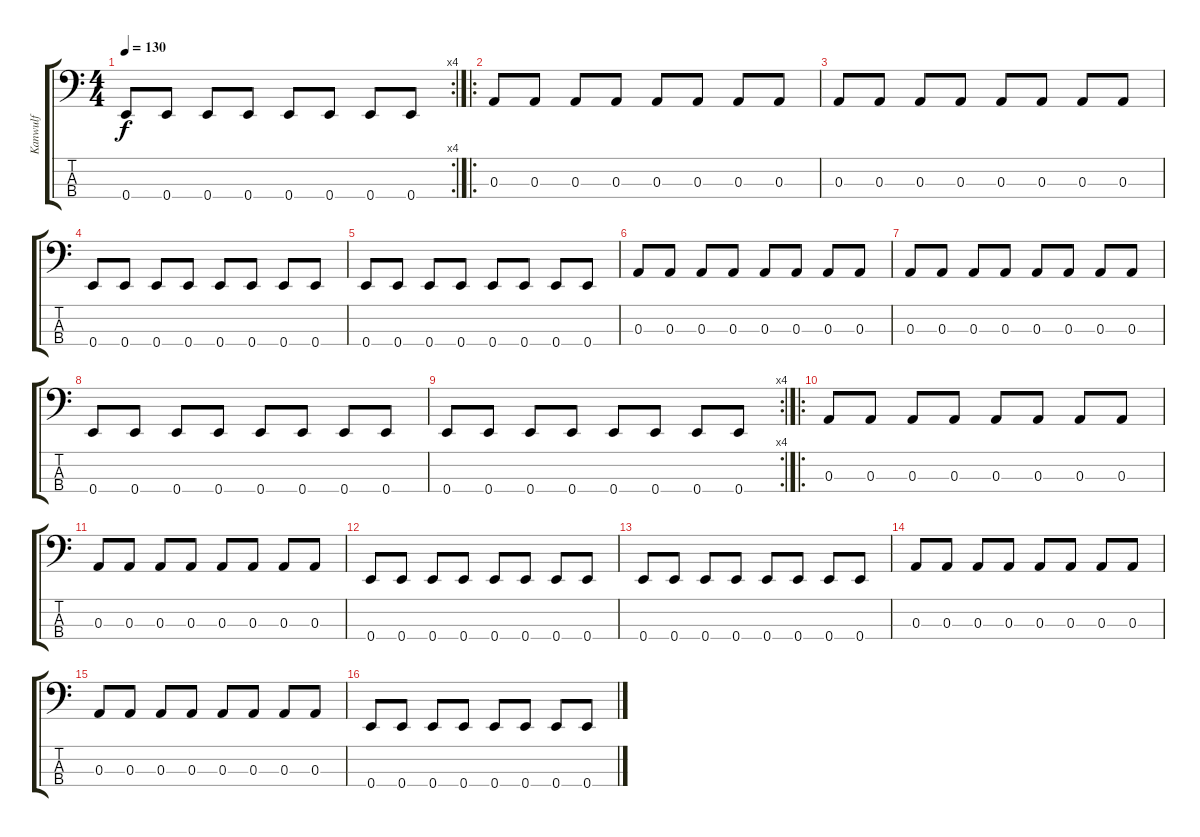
\track ("Kanwulf" "Kanwulf") {instrument electricbasspick}
\staff {score tabs}
\tuning (G2 D2 A1 E1) {hide}
\rc 4
\ts (4 4)
\tempo 130
\clef f4
\ks c
0.4.8{dy f} 0.4.8 0.4.8 0.4.8 0.4.8 0.4.8 0.4.8 0.4.8 |
\ro
0.3.8 0.3.8 0.3.8 0.3.8 0.3.8 0.3.8 0.3.8 0.3.8 |
0.3.8 0.3.8 0.3.8 0.3.8 0.3.8 0.3.8 0.3.8 0.3.8 |
0.4.8 0.4.8 0.4.8 0.4.8 0.4.8 0.4.8 0.4.8 0.4.8 |
0.4.8 0.4.8 0.4.8 0.4.8 0.4.8 0.4.8 0.4.8 0.4.8 |
0.3.8 0.3.8 0.3.8 0.3.8 0.3.8 0.3.8 0.3.8 0.3.8 |
0.3.8 0.3.8 0.3.8 0.3.8 0.3.8 0.3.8 0.3.8 0.3.8 |
0.4.8 0.4.8 0.4.8 0.4.8 0.4.8 0.4.8 0.4.8 0.4.8 |
\rc 4
0.4.8 0.4.8 0.4.8 0.4.8 0.4.8 0.4.8 0.4.8 0.4.8 |
\ro
0.3.8 0.3.8 0.3.8 0.3.8 0.3.8 0.3.8 0.3.8 0.3.8 |
0.3.8 0.3.8 0.3.8 0.3.8 0.3.8 0.3.8 0.3.8 0.3.8 |
0.4.8 0.4.8 0.4.8 0.4.8 0.4.8 0.4.8 0.4.8 0.4.8 |
0.4.8 0.4.8 0.4.8 0.4.8 0.4.8 0.4.8 0.4.8 0.4.8 |
0.3.8 0.3.8 0.3.8 0.3.8 0.3.8 0.3.8 0.3.8 0.3.8 |
0.3.8 0.3.8 0.3.8 0.3.8 0.3.8 0.3.8 0.3.8 0.3.8 |
0.4.8 0.4.8 0.4.8 0.4.8 0.4.8 0.4.8 0.4.8 0.4.8
